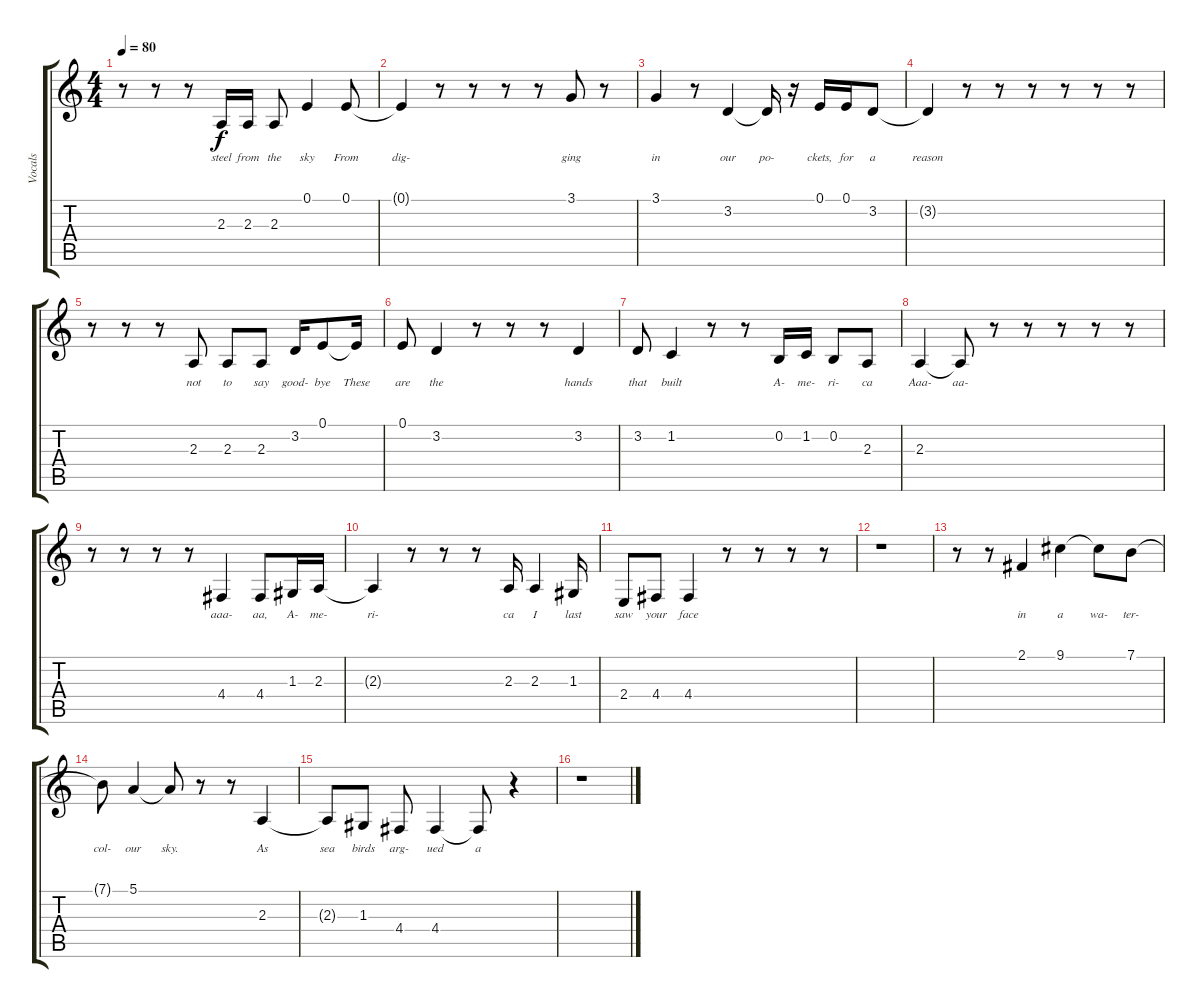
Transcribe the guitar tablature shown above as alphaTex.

\track ("Vocals" "Vocals") {instrument altosax}
\staff {score tabs}
\tuning (E4 B3 G3 D3 A2 E2) {hide}
\ts (4 4)
\tempo 80
\clef g2
\ks c
r.8{dy f} r.8 r.8 2.3.16{lyrics (0 "steel") lyrics (1 "") lyrics (2 "") lyrics (3 "") lyrics (4 "")} 2.3.16{lyrics (0 "from") lyrics (1 "") lyrics (2 "") lyrics (3 "") lyrics (4 "")} 2.3.8{lyrics (0 "the") lyrics (1 "") lyrics (2 "") lyrics (3 "") lyrics (4 "")} 0.1.4{lyrics (0 "sky") lyrics (1 "") lyrics (2 "") lyrics (3 "") lyrics (4 "")} 0.1.8{lyrics (0 "From") lyrics (1 "") lyrics (2 "") lyrics (3 "") lyrics (4 "")} |
0.1{t}.4{lyrics (0 "dig-") lyrics (1 "") lyrics (2 "") lyrics (3 "") lyrics (4 "")} r.8 r.8 r.8 r.8 3.1.8{lyrics (0 "ging") lyrics (1 "") lyrics (2 "") lyrics (3 "") lyrics (4 "")} r.8 |
3.1.4{lyrics (0 "in") lyrics (1 "") lyrics (2 "") lyrics (3 "") lyrics (4 "")} r.8 3.2.4{lyrics (0 "our") lyrics (1 "") lyrics (2 "") lyrics (3 "") lyrics (4 "")} 3.2{t}.16{lyrics (0 "po-") lyrics (1 "") lyrics (2 "") lyrics (3 "") lyrics (4 "")} r.16 0.1.16{lyrics (0 "ckets,") lyrics (1 "") lyrics (2 "") lyrics (3 "") lyrics (4 "")} 0.1.16{lyrics (0 "for") lyrics (1 "") lyrics (2 "") lyrics (3 "") lyrics (4 "")} 3.2.8{lyrics (0 "a") lyrics (1 "") lyrics (2 "") lyrics (3 "") lyrics (4 "")} |
3.2{t}.4{lyrics (0 "reason") lyrics (1 "") lyrics (2 "") lyrics (3 "") lyrics (4 "")} r.8 r.8 r.8 r.8 r.8 r.8 |
r.8 r.8 r.8 2.3.8{lyrics (0 "not") lyrics (1 "") lyrics (2 "") lyrics (3 "") lyrics (4 "")} 2.3.8{lyrics (0 "to") lyrics (1 "") lyrics (2 "") lyrics (3 "") lyrics (4 "")} 2.3.8{lyrics (0 "say") lyrics (1 "") lyrics (2 "") lyrics (3 "") lyrics (4 "")} 3.2.16{lyrics (0 "good-") lyrics (1 "") lyrics (2 "") lyrics (3 "") lyrics (4 "")} 0.1.8{lyrics (0 "bye") lyrics (1 "") lyrics (2 "") lyrics (3 "") lyrics (4 "")} 0.1{t}.16{lyrics (0 "These") lyrics (1 "") lyrics (2 "") lyrics (3 "") lyrics (4 "")} |
0.1.8{lyrics (0 "are") lyrics (1 "") lyrics (2 "") lyrics (3 "") lyrics (4 "")} 3.2.4{lyrics (0 "the") lyrics (1 "") lyrics (2 "") lyrics (3 "") lyrics (4 "")} r.8 r.8 r.8 3.2.4{lyrics (0 "hands") lyrics (1 "") lyrics (2 "") lyrics (3 "") lyrics (4 "")} |
3.2.8{lyrics (0 "that") lyrics (1 "") lyrics (2 "") lyrics (3 "") lyrics (4 "")} 1.2.4{lyrics (0 "built") lyrics (1 "") lyrics (2 "") lyrics (3 "") lyrics (4 "")} r.8 r.8 0.2.16{lyrics (0 "A-") lyrics (1 "") lyrics (2 "") lyrics (3 "") lyrics (4 "")} 1.2.16{lyrics (0 "me-") lyrics (1 "") lyrics (2 "") lyrics (3 "") lyrics (4 "")} 0.2.8{lyrics (0 "ri-") lyrics (1 "") lyrics (2 "") lyrics (3 "") lyrics (4 "")} 2.3.8{lyrics (0 "ca") lyrics (1 "") lyrics (2 "") lyrics (3 "") lyrics (4 "")} |
2.3.4{lyrics (0 "Aaa-") lyrics (1 "") lyrics (2 "") lyrics (3 "") lyrics (4 "")} 2.3{t}.8{lyrics (0 "aa-") lyrics (1 "") lyrics (2 "") lyrics (3 "") lyrics (4 "")} r.8 r.8 r.8 r.8 r.8 |
r.8 r.8 r.8 r.8 4.4.4{lyrics (0 "aaa-") lyrics (1 "") lyrics (2 "") lyrics (3 "") lyrics (4 "")} 4.4.8{lyrics (0 "aa,") lyrics (1 "") lyrics (2 "") lyrics (3 "") lyrics (4 "")} 1.3.16{lyrics (0 "A-") lyrics (1 "") lyrics (2 "") lyrics (3 "") lyrics (4 "")} 2.3.16{lyrics (0 "me-") lyrics (1 "") lyrics (2 "") lyrics (3 "") lyrics (4 "")} |
2.3{t}.4{lyrics (0 "ri-") lyrics (1 "") lyrics (2 "") lyrics (3 "") lyrics (4 "")} r.8 r.8 r.8 2.3.16{lyrics (0 "ca") lyrics (1 "") lyrics (2 "") lyrics (3 "") lyrics (4 "")} 2.3.4{lyrics (0 "I") lyrics (1 "") lyrics (2 "") lyrics (3 "") lyrics (4 "")} 1.3.16{lyrics (0 "last") lyrics (1 "") lyrics (2 "") lyrics (3 "") lyrics (4 "")} |
2.4.8{lyrics (0 "saw") lyrics (1 "") lyrics (2 "") lyrics (3 "") lyrics (4 "")} 4.4.8{lyrics (0 "your") lyrics (1 "") lyrics (2 "") lyrics (3 "") lyrics (4 "")} 4.4.4{lyrics (0 "face") lyrics (1 "") lyrics (2 "") lyrics (3 "") lyrics (4 "")} r.8 r.8 r.8 r.8 |
r.1 |
r.8 r.8 2.1.4{lyrics (0 "in") lyrics (1 "") lyrics (2 "") lyrics (3 "") lyrics (4 "")} 9.1.4{lyrics (0 "a") lyrics (1 "") lyrics (2 "") lyrics (3 "") lyrics (4 "")} 9.1{t}.8{lyrics (0 "wa-") lyrics (1 "") lyrics (2 "") lyrics (3 "") lyrics (4 "")} 7.1.8{lyrics (0 "ter-") lyrics (1 "") lyrics (2 "") lyrics (3 "") lyrics (4 "")} |
7.1{t}.8{lyrics (0 "col-") lyrics (1 "") lyrics (2 "") lyrics (3 "") lyrics (4 "")} 5.1.4{lyrics (0 "our") lyrics (1 "") lyrics (2 "") lyrics (3 "") lyrics (4 "")} 5.1{t}.8{lyrics (0 "sky.") lyrics (1 "") lyrics (2 "") lyrics (3 "") lyrics (4 "")} r.8 r.8 2.3.4{lyrics (0 "As") lyrics (1 "") lyrics (2 "") lyrics (3 "") lyrics (4 "")} |
2.3{t}.8{lyrics (0 "sea") lyrics (1 "") lyrics (2 "") lyrics (3 "") lyrics (4 "")} 1.3.8{lyrics (0 "birds") lyrics (1 "") lyrics (2 "") lyrics (3 "") lyrics (4 "")} 4.4.8{lyrics (0 "arg-") lyrics (1 "") lyrics (2 "") lyrics (3 "") lyrics (4 "")} 4.4.4{lyrics (0 "ued") lyrics (1 "") lyrics (2 "") lyrics (3 "") lyrics (4 "")} 4.4{t}.8{lyrics (0 "a") lyrics (1 "") lyrics (2 "") lyrics (3 "") lyrics (4 "")} r.4 |
r.1
